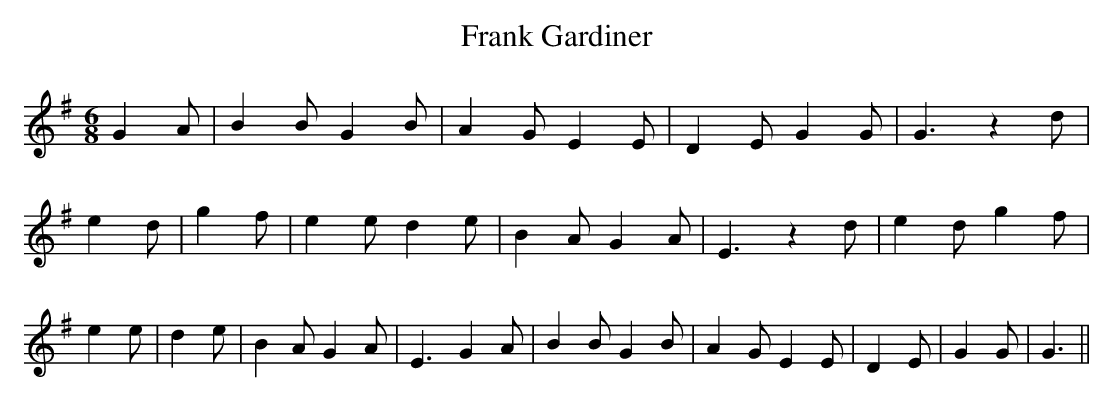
X:1
T:Frank Gardiner
M:6/8
L:1/4
K:G
 G A/2| B B/2 G B/2| A G/2 E E/2| D E/2 G G/2| G3/2 z d/2| e d/2| g f/2|\
 e e/2 d e/2| B A/2 G A/2| E3/2 z d/2| e d/2 g f/2| e e/2| d e/2| B A/2 G A/2|\
 E3/2 G A/2| B B/2 G B/2| A G/2 E E/2| D E/2| G G/2| G3/2||
